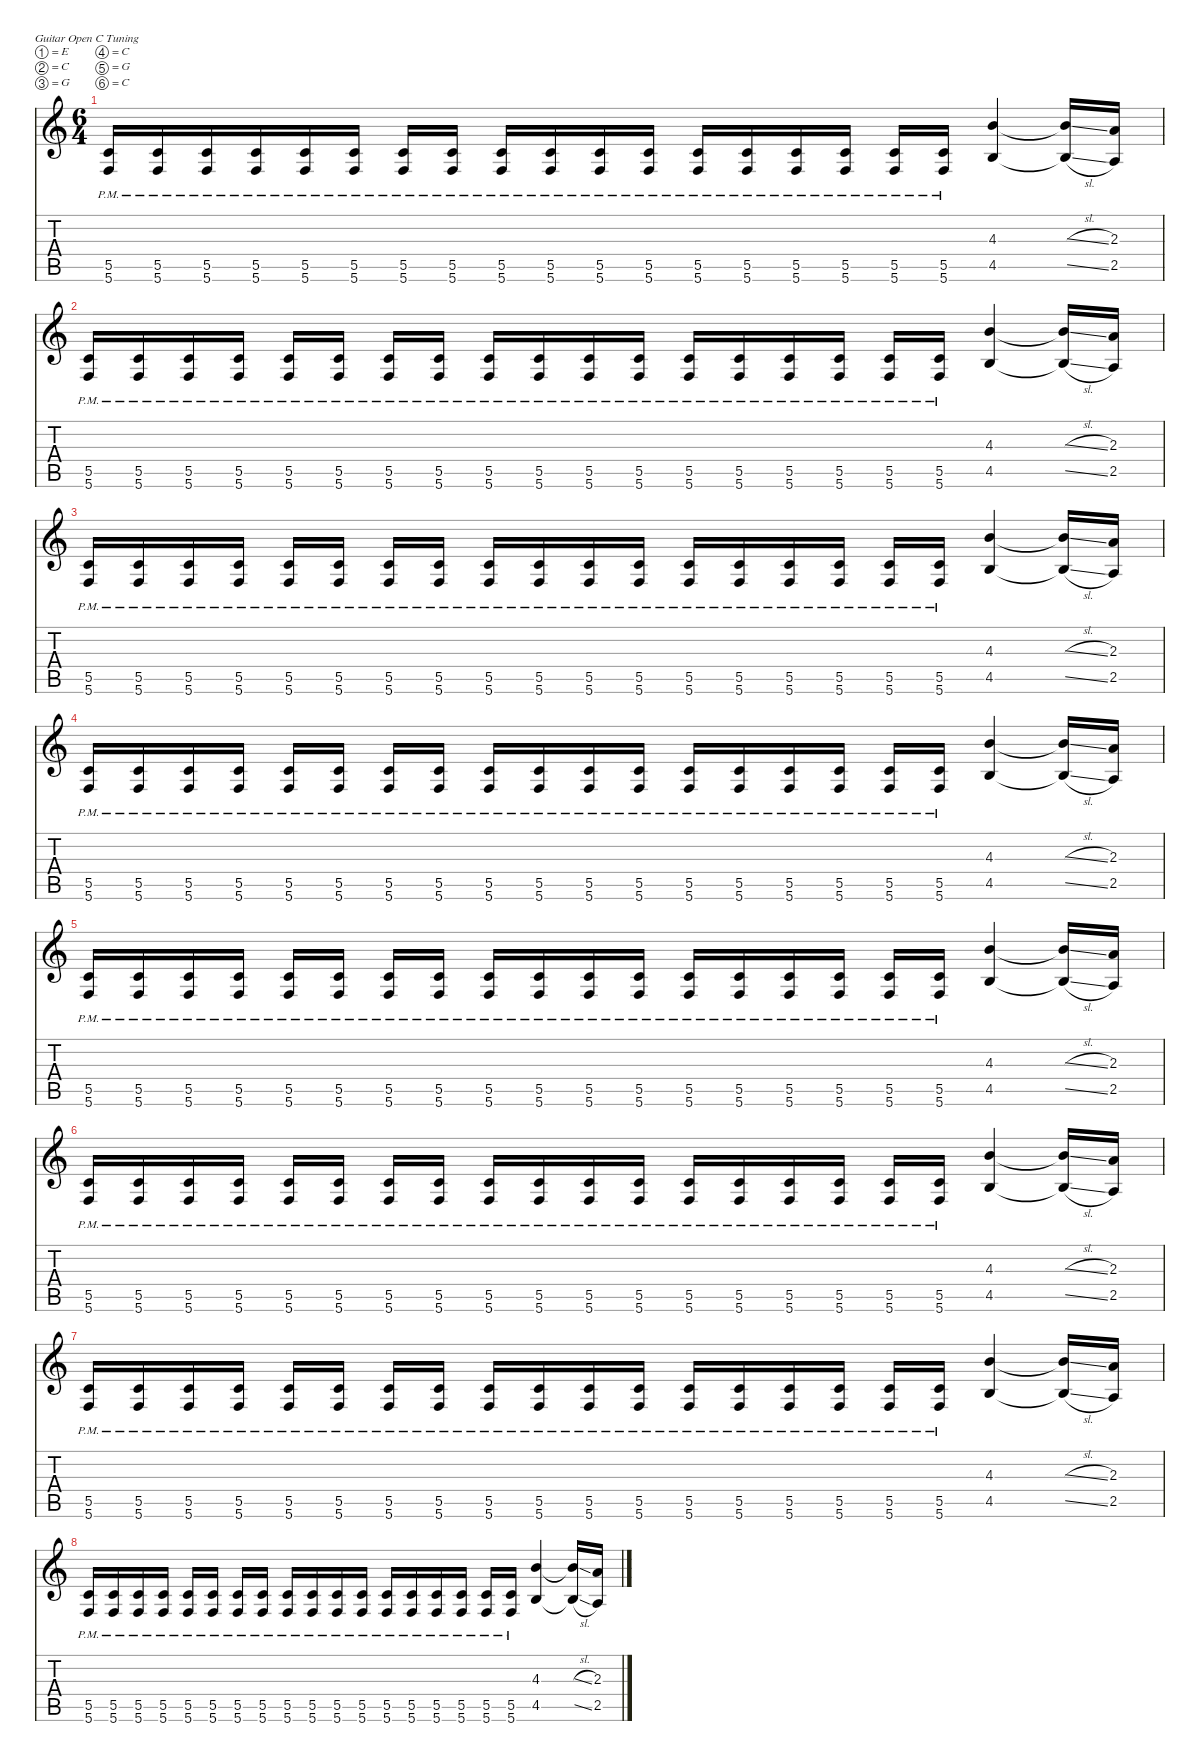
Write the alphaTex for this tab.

\defaultSystemsLayout 4
\hideDynamics
\bracketExtendMode nobrackets
\singleTrackTrackNamePolicy hidden
\multiTrackTrackNamePolicy hidden
\firstSystemTrackNameMode fullname
\firstSystemTrackNameOrientation horizontal
\otherSystemsTrackNameOrientation horizontal
\track ("Guitar 1" "dist.guit.") {instrument distortionguitar}
\staff {score tabs}
\tuning (E4 C4 G3 C3 G2 C2)
\ts (6 4)
\tempo (98 hide)
\clef g2
\ks c
(5.5{pm} 5.6{pm}).16{dy ff beam Up beam merge} (5.5{pm} 5.6{pm}).16{dy f beam Up beam merge} (5.5{pm} 5.6{pm}).16{beam Up beam merge} (5.5{pm} 5.6{pm}).16{beam Up beam merge} (5.5{pm} 5.6{pm}).16{beam Up beam merge} (5.5{pm} 5.6{pm}).16{beam Up beam split} (5.5{pm} 5.6{pm}).16{dy ff beam Up} (5.5{pm} 5.6{pm}).16{dy f beam Up} (5.5{pm} 5.6{pm}).16{beam Up} (5.5{pm} 5.6{pm}).16{beam Up} (5.5{pm} 5.6{pm}).16{beam Up} (5.5{pm} 5.6{pm}).16{beam Up} (5.5{pm} 5.6{pm}).16{dy ff beam Up} (5.5{pm} 5.6{pm}).16{dy f beam Up} (5.5{pm} 5.6{pm}).16{beam Up} (5.5{pm} 5.6{pm}).16{beam Up} (5.5{pm} 5.6{pm}).16{beam Up} (5.5{pm} 5.6{pm}).16{beam Up} (4.3 4.5).4{beam Up} (4.3{sl t} 4.5{sl t}).16{beam Up} (2.3 2.5).16{beam Up} |
(5.5{pm} 5.6{pm}).16{dy ff beam Up} (5.5{pm} 5.6{pm}).16{dy f beam Up} (5.5{pm} 5.6{pm}).16{beam Up} (5.5{pm} 5.6{pm}).16{beam Up} (5.5{pm} 5.6{pm}).16{beam Up} (5.5{pm} 5.6{pm}).16{beam Up beam split} (5.5{pm} 5.6{pm}).16{dy ff beam Up} (5.5{pm} 5.6{pm}).16{dy f beam Up} (5.5{pm} 5.6{pm}).16{beam Up} (5.5{pm} 5.6{pm}).16{beam Up} (5.5{pm} 5.6{pm}).16{beam Up} (5.5{pm} 5.6{pm}).16{beam Up} (5.5{pm} 5.6{pm}).16{dy ff beam Up} (5.5{pm} 5.6{pm}).16{dy f beam Up} (5.5{pm} 5.6{pm}).16{beam Up} (5.5{pm} 5.6{pm}).16{beam Up} (5.5{pm} 5.6{pm}).16{beam Up} (5.5{pm} 5.6{pm}).16{beam Up} (4.3 4.5).4{beam Up} (4.3{sl t} 4.5{sl t}).16{beam Up} (2.3 2.5).16{beam Up} |
\tempo (97 hide)
(5.5{pm} 5.6{pm}).16{dy ff beam Up} (5.5{pm} 5.6{pm}).16{dy f beam Up} (5.5{pm} 5.6{pm}).16{beam Up} (5.5{pm} 5.6{pm}).16{beam Up} (5.5{pm} 5.6{pm}).16{beam Up} (5.5{pm} 5.6{pm}).16{beam Up beam split} (5.5{pm} 5.6{pm}).16{dy ff beam Up} (5.5{pm} 5.6{pm}).16{dy f beam Up} (5.5{pm} 5.6{pm}).16{beam Up} (5.5{pm} 5.6{pm}).16{beam Up} (5.5{pm} 5.6{pm}).16{beam Up} (5.5{pm} 5.6{pm}).16{beam Up} (5.5{pm} 5.6{pm}).16{dy ff beam Up} (5.5{pm} 5.6{pm}).16{dy f beam Up} (5.5{pm} 5.6{pm}).16{beam Up} (5.5{pm} 5.6{pm}).16{beam Up} (5.5{pm} 5.6{pm}).16{beam Up} (5.5{pm} 5.6{pm}).16{beam Up} (4.3 4.5).4{beam Up} (4.3{sl t} 4.5{sl t}).16{beam Up} (2.3 2.5).16{beam Up} |
(5.5{pm} 5.6{pm}).16{dy ff beam Up} (5.5{pm} 5.6{pm}).16{dy f beam Up} (5.5{pm} 5.6{pm}).16{beam Up} (5.5{pm} 5.6{pm}).16{beam Up} (5.5{pm} 5.6{pm}).16{beam Up} (5.5{pm} 5.6{pm}).16{beam Up beam split} (5.5{pm} 5.6{pm}).16{dy ff beam Up} (5.5{pm} 5.6{pm}).16{dy f beam Up} (5.5{pm} 5.6{pm}).16{beam Up} (5.5{pm} 5.6{pm}).16{beam Up} (5.5{pm} 5.6{pm}).16{beam Up} (5.5{pm} 5.6{pm}).16{beam Up} (5.5{pm} 5.6{pm}).16{dy ff beam Up} (5.5{pm} 5.6{pm}).16{dy f beam Up} (5.5{pm} 5.6{pm}).16{beam Up} (5.5{pm} 5.6{pm}).16{beam Up} (5.5{pm} 5.6{pm}).16{beam Up} (5.5{pm} 5.6{pm}).16{beam Up} (4.3 4.5).4{beam Up} (4.3{sl t} 4.5{sl t}).16{beam Up} (2.3 2.5).16{beam Up} |
\tempo (98 hide)
(5.5{pm} 5.6{pm}).16{dy ff beam Up} (5.5{pm} 5.6{pm}).16{dy f beam Up} (5.5{pm} 5.6{pm}).16{beam Up} (5.5{pm} 5.6{pm}).16{beam Up} (5.5{pm} 5.6{pm}).16{beam Up} (5.5{pm} 5.6{pm}).16{beam Up beam split} (5.5{pm} 5.6{pm}).16{dy ff beam Up} (5.5{pm} 5.6{pm}).16{dy f beam Up} (5.5{pm} 5.6{pm}).16{beam Up} (5.5{pm} 5.6{pm}).16{beam Up} (5.5{pm} 5.6{pm}).16{beam Up} (5.5{pm} 5.6{pm}).16{beam Up} (5.5{pm} 5.6{pm}).16{dy ff beam Up} (5.5{pm} 5.6{pm}).16{dy f beam Up} (5.5{pm} 5.6{pm}).16{beam Up} (5.5{pm} 5.6{pm}).16{beam Up} (5.5{pm} 5.6{pm}).16{beam Up} (5.5{pm} 5.6{pm}).16{beam Up} (4.3 4.5).4{beam Up} (4.3{sl t} 4.5{sl t}).16{beam Up} (2.3 2.5).16{beam Up} |
(5.5{pm} 5.6{pm}).16{dy ff beam Up} (5.5{pm} 5.6{pm}).16{dy f beam Up} (5.5{pm} 5.6{pm}).16{beam Up} (5.5{pm} 5.6{pm}).16{beam Up} (5.5{pm} 5.6{pm}).16{beam Up} (5.5{pm} 5.6{pm}).16{beam Up beam split} (5.5{pm} 5.6{pm}).16{dy ff beam Up} (5.5{pm} 5.6{pm}).16{dy f beam Up} (5.5{pm} 5.6{pm}).16{beam Up} (5.5{pm} 5.6{pm}).16{beam Up} (5.5{pm} 5.6{pm}).16{beam Up} (5.5{pm} 5.6{pm}).16{beam Up} (5.5{pm} 5.6{pm}).16{dy ff beam Up} (5.5{pm} 5.6{pm}).16{dy f beam Up} (5.5{pm} 5.6{pm}).16{beam Up} (5.5{pm} 5.6{pm}).16{beam Up} (5.5{pm} 5.6{pm}).16{beam Up} (5.5{pm} 5.6{pm}).16{beam Up} (4.3 4.5).4{beam Up} (4.3{sl t} 4.5{sl t}).16{beam Up} (2.3 2.5).16{beam Up} |
(5.5{pm} 5.6{pm}).16{dy ff beam Up} (5.5{pm} 5.6{pm}).16{dy f beam Up} (5.5{pm} 5.6{pm}).16{beam Up} (5.5{pm} 5.6{pm}).16{beam Up} (5.5{pm} 5.6{pm}).16{beam Up} (5.5{pm} 5.6{pm}).16{beam Up beam split} (5.5{pm} 5.6{pm}).16{dy ff beam Up} (5.5{pm} 5.6{pm}).16{dy f beam Up} (5.5{pm} 5.6{pm}).16{beam Up} (5.5{pm} 5.6{pm}).16{beam Up} (5.5{pm} 5.6{pm}).16{beam Up} (5.5{pm} 5.6{pm}).16{beam Up} (5.5{pm} 5.6{pm}).16{dy ff beam Up} (5.5{pm} 5.6{pm}).16{dy f beam Up} (5.5{pm} 5.6{pm}).16{beam Up} (5.5{pm} 5.6{pm}).16{beam Up} (5.5{pm} 5.6{pm}).16{beam Up} (5.5{pm} 5.6{pm}).16{beam Up} (4.3 4.5).4{beam Up} (4.3{sl t} 4.5{sl t}).16{beam Up} (2.3 2.5).16{beam Up} |
(5.5{pm} 5.6{pm}).16{dy ff beam Up} (5.5{pm} 5.6{pm}).16{dy f beam Up} (5.5{pm} 5.6{pm}).16{beam Up} (5.5{pm} 5.6{pm}).16{beam Up} (5.5{pm} 5.6{pm}).16{beam Up} (5.5{pm} 5.6{pm}).16{beam Up beam split} (5.5{pm} 5.6{pm}).16{dy ff beam Up} (5.5{pm} 5.6{pm}).16{dy f beam Up} (5.5{pm} 5.6{pm}).16{beam Up} (5.5{pm} 5.6{pm}).16{beam Up} (5.5{pm} 5.6{pm}).16{beam Up} (5.5{pm} 5.6{pm}).16{beam Up} (5.5{pm} 5.6{pm}).16{dy ff beam Up} (5.5{pm} 5.6{pm}).16{dy f beam Up} (5.5{pm} 5.6{pm}).16{beam Up} (5.5{pm} 5.6{pm}).16{beam Up} (5.5{pm} 5.6{pm}).16{beam Up} (5.5{pm} 5.6{pm}).16{beam Up} (4.3 4.5).4{beam Up} (4.3{sl t} 4.5{sl t}).16{beam Up} (2.3 2.5).16{beam Up}
